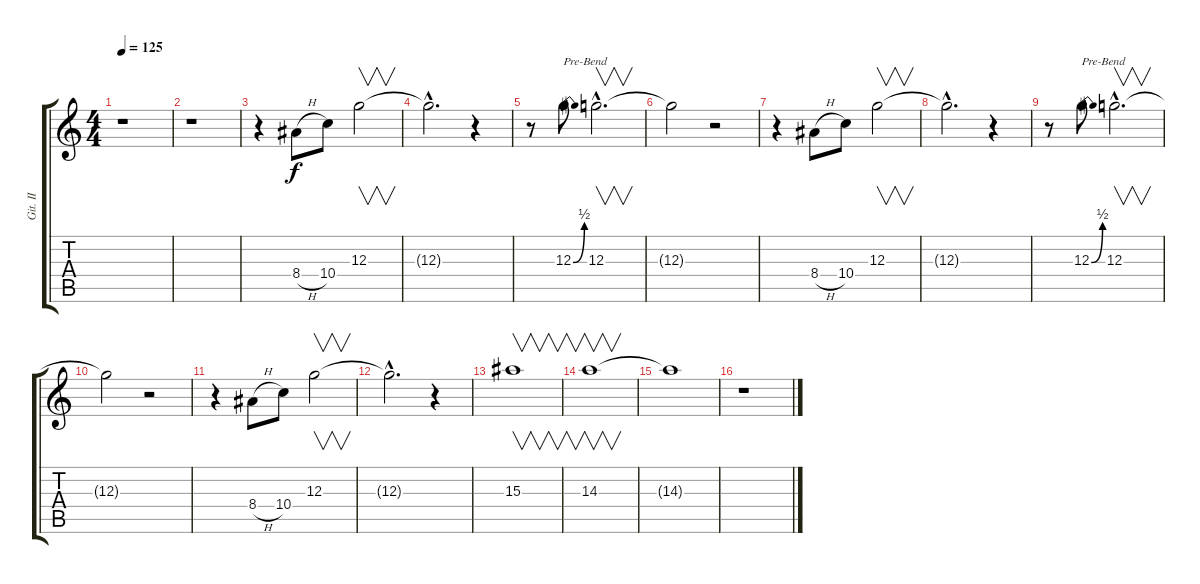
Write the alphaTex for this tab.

\track ("Git. II" "Git. II") {instrument overdrivenguitar}
\staff {score tabs}
\tuning (E4 B3 G3 D3 A2 E2) {hide}
\ts (4 4)
\tempo 125
\clef g2
\ks c
r.1{dy f} |
r.1 |
r.4 8.4{h}.8 10.4.8 12.3.2{v} |
12.3{hac t}.2{d} r.4 |
r.8 12.3{be (bend 0 0 60 2)}.8{txt "Pre-Bend"} 12.3{hac}.2{v d} |
12.3{t}.2 r.2 |
r.4 8.4{h}.8 10.4.8 12.3.2{v} |
12.3{hac t}.2{d} r.4 |
r.8 12.3{be (bend 0 0 60 2)}.8{txt "Pre-Bend"} 12.3{hac}.2{v d} |
12.3{t}.2 r.2 |
r.4 8.4{h}.8 10.4.8 12.3.2{v} |
12.3{hac t}.2{d} r.4 |
15.3.1{v} |
14.3.1{v} |
14.3{t}.1 |
r.1
